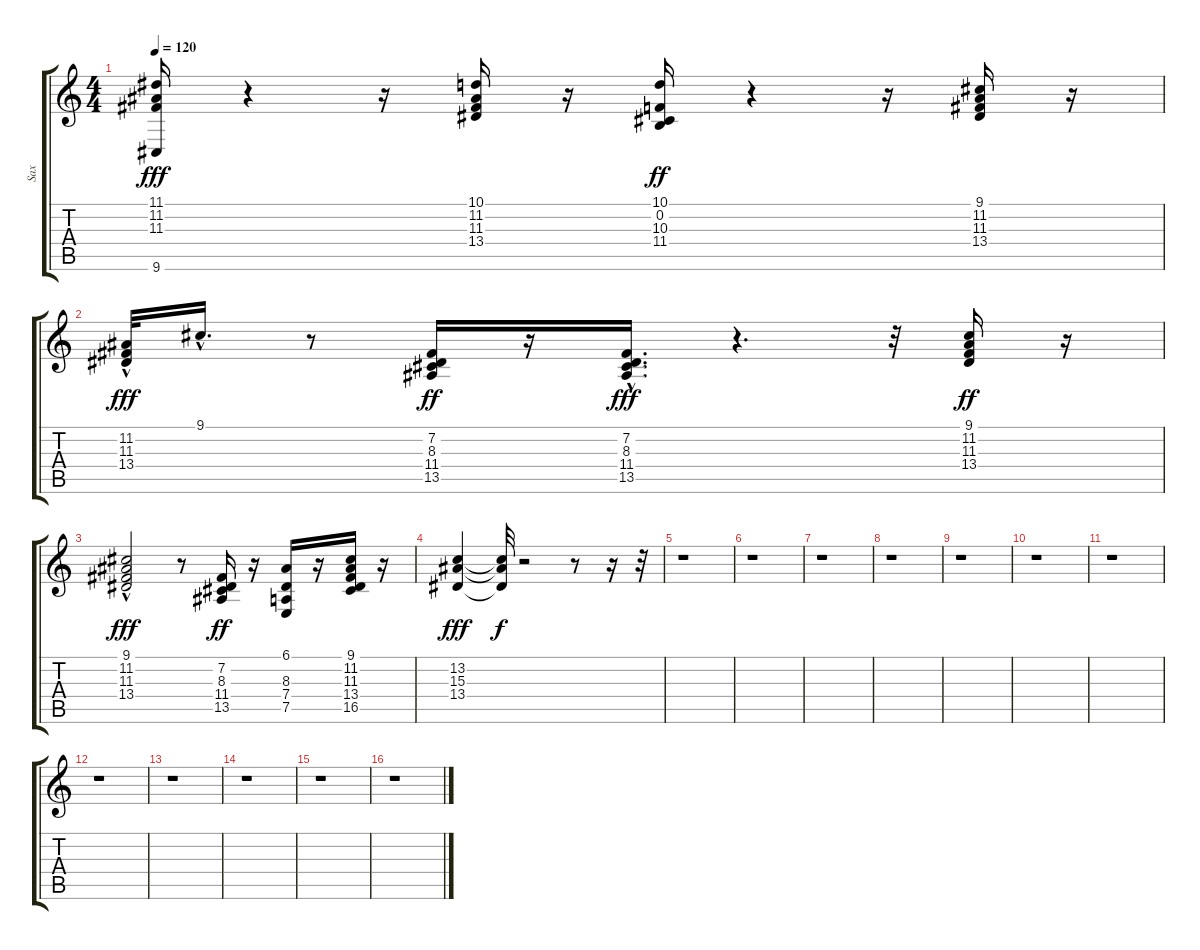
\track ("Sax" "Sax") {instrument altosax}
\staff {score tabs}
\tuning (E4 B3 G3 D3 A2 E2) {hide}
\ts (4 4)
\tempo 120
\clef g2
\ks c
(11.1 11.2 11.3 9.6).16{dy fff} r.4 r.16 (10.1 11.2 11.3 13.4).16 r.16 (10.1 0.2 10.3 11.4).16{dy ff} r.4 r.16 (9.1 11.2 11.3 13.4).16 r.16 |
(11.2{hac} 11.3{hac} 13.4{hac}).32{dy fff} 9.1{hac}.16{d} r.8 (7.2 8.3 11.4 13.5).16{dy ff} r.16 (7.2{hac} 8.3{hac} 11.4{hac} 13.5).16{d dy fff} r.4{d} r.32 (9.1 11.2 11.3 13.4).16{dy ff} r.16 |
(9.1{hac} 11.2{hac} 11.3 13.4).2{dy fff} r.8 (7.2 8.3 11.4 13.5).16{dy ff} r.16 (6.1 8.3 7.4 7.5).16 r.16 (9.1 11.2 11.3 13.4 16.5).16 r.16 |
(13.2 15.3 13.4).4{dy fff} (13.2{t} 15.3{t} 13.4{t}).32{dy f} r.2 r.8 r.16 r.32 |
r.1 |
r.1 |
r.1 |
r.1 |
r.1 |
r.1 |
r.1 |
r.1 |
r.1 |
r.1 |
r.1 |
r.1
